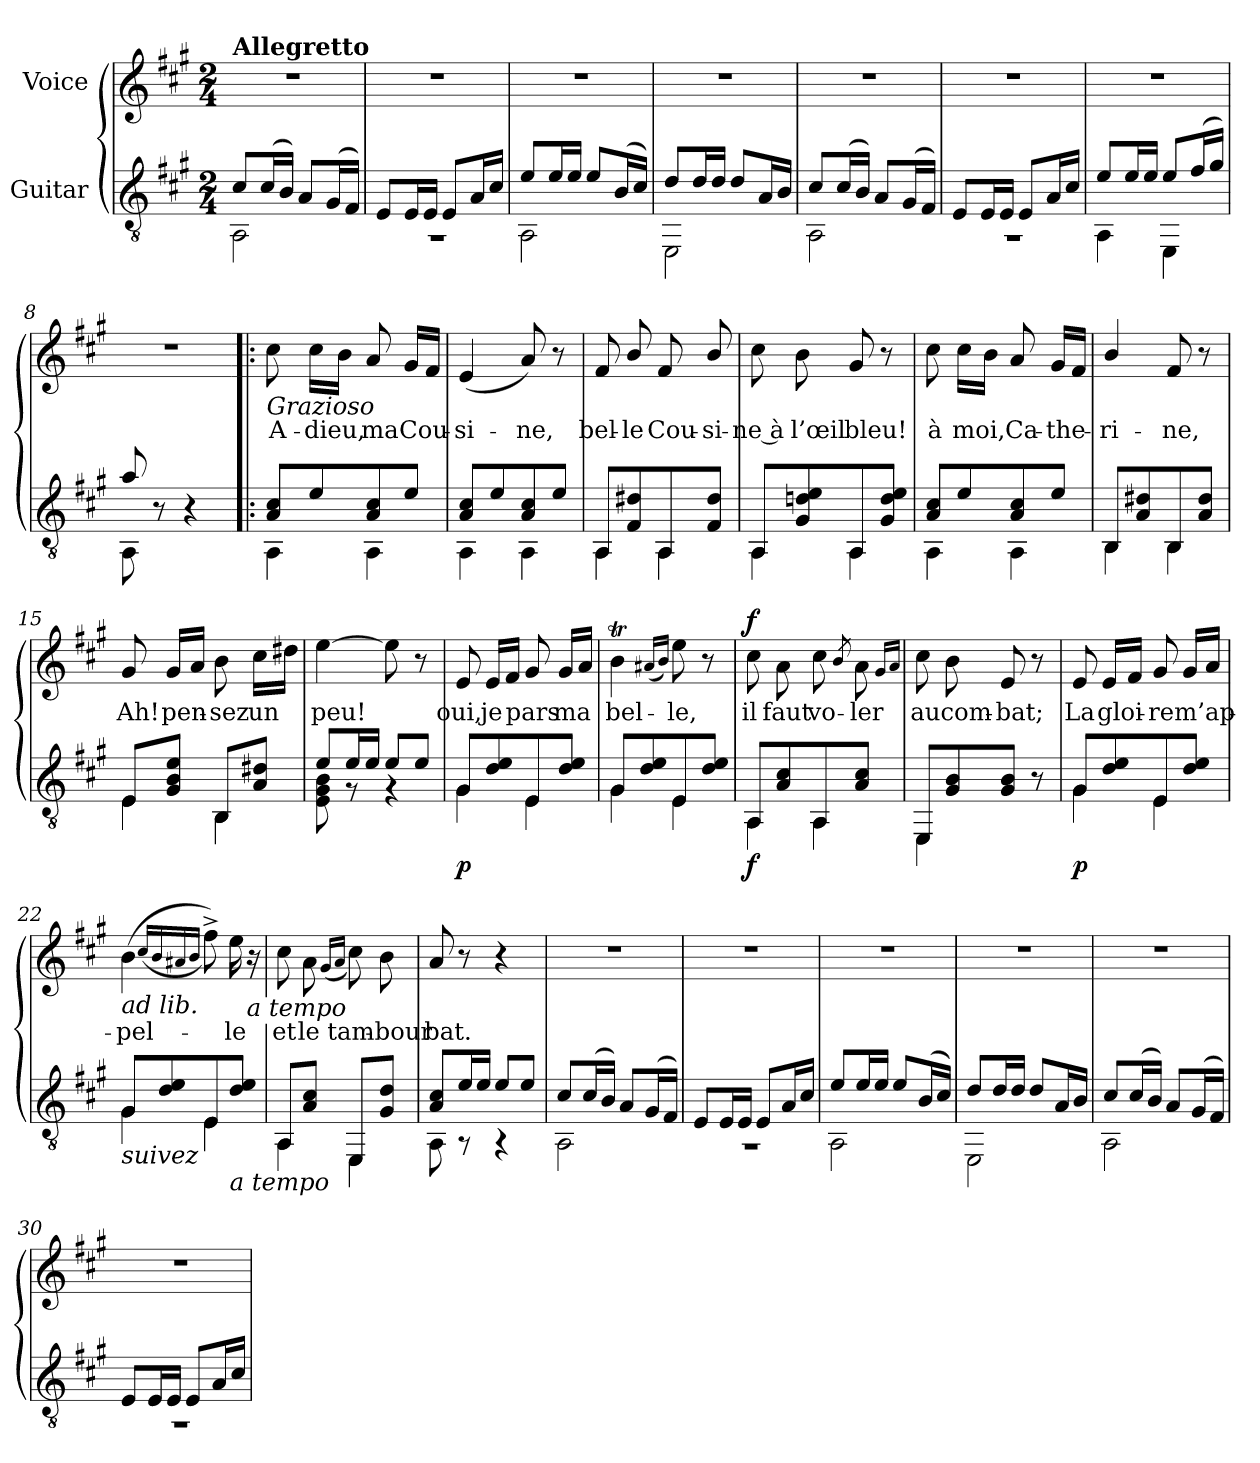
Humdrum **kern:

**kern	**dynam	**kern	**text	**dynam
*part2	*part2	*part1	*part1	*part1
*staff2	*staff2	*staff1	*staff1	*staff1
*I"Guitar	*	*I"Voice	*	*
*clefGv2	*	*clefG2	*	*
*k[f#c#g#]	*	*k[f#c#g#]	*	*
*M2/4	*	*M2/4	*	*
=1	=1	=1	=1	=1
*^	*	*	*	*
!	!	!	!LO:TX:a:B:t=Allegretto	!	!
8c#/L	2AA\	.	2r	.	.
(<16c#/L	.	.	.	.	.
16B/JJ)	.	.	.	.	.
8A/L	.	.	.	.	.
(<16G#/L	.	.	.	.	.
16F#/JJ)	.	.	.	.	.
=2	=2	=2	=2	=2	=2
8E/L	2r	.	2r	.	.
16E/L	.	.	.	.	.
16E/JJ	.	.	.	.	.
8E/L	.	.	.	.	.
16A/L	.	.	.	.	.
16c#/JJ	.	.	.	.	.
=3	=3	=3	=3	=3	=3
8e/L	2AA\	.	2r	.	.
16e/L	.	.	.	.	.
16e/JJ	.	.	.	.	.
8e/L	.	.	.	.	.
(<16B/L	.	.	.	.	.
16c#/JJ)	.	.	.	.	.
!!LO:LB:g=z
=4	=4	=4	=4	=4	=4
8d/L	2EE\	.	2r	.	.
16d/L	.	.	.	.	.
16d/JJ	.	.	.	.	.
8d/L	.	.	.	.	.
16A/L	.	.	.	.	.
16B/JJ	.	.	.	.	.
=5	=5	=5	=5	=5	=5
8c#/L	2AA\	.	2r	.	.
(<16c#/L	.	.	.	.	.
16B/JJ)	.	.	.	.	.
8A/L	.	.	.	.	.
(<16G#/L	.	.	.	.	.
16F#/JJ)	.	.	.	.	.
=6	=6	=6	=6	=6	=6
8E/L	2r	.	2r	.	.
16E/L	.	.	.	.	.
16E/JJ	.	.	.	.	.
8E/L	.	.	.	.	.
16A/L	.	.	.	.	.
16c#/JJ	.	.	.	.	.
=7	=7	=7	=7	=7	=7
8e/L	4AA\	.	2r	.	.
16e/L	.	.	.	.	.
16e/JJ	.	.	.	.	.
8e/L	4EE\	.	.	.	.
(<16f#/L	.	.	.	.	.
16g#/JJ)	.	.	.	.	.
=8	=8	=8	=8	=8	=8
8a/	8AA\	.	2r	.	.
8r	8ryy	.	.	.	.
4r	4ryy	.	.	.	.
!!LO:LB:g=z
=9!|:	=9!|:	=9!|:	=9!|:	=9!|:	=9!|:
!	!	!	!LO:TX:b:i:t=Grazioso	!	!
!	!	!	!	!LO:LY:b	!
8A/ 8c#/L	4AA\	.	8cc#\	A-	.
!	!	!	!	!LO:LY:b	!
8e/	.	.	16cc#\LL	-dieu,	.
.	.	.	16b\JJ	.	.
!	!	!	!	!LO:LY:b	!
8A/ 8c#/	4AA\	.	8a/	ma	.
!	!	!	!	!LO:LY:b	!
8e/J	.	.	16g#/LL	Cou-	.
.	.	.	16f#/JJ	.	.
=10	=10	=10	=10	=10	=10
!	!	!	!	!LO:LY:b	!
8A/ 8c#/L	4AA\	.	(4e/	-si-	.
8e/	.	.	.	.	.
!	!	!	!	!LO:LY:b	!
8A/ 8c#/	4AA\	.	8a/)	-ne,	.
8e/J	.	.	8r	.	.
=11	=11	=11	=11	=11	=11
!	!	!	!	!LO:LY:b	!
8AA/L	4AA\	.	8f#/	bel-	.
!	!	!	!	!LO:LY:b	!
8F#/ 8d#X/	.	.	8b/	-le	.
!	!	!	!	!LO:LY:b	!
8AA/	4AA\	.	8f#/	Cou-	.
!	!	!	!	!LO:LY:b	!
8F#/ 8d#/J	.	.	8b/	-si-	.
=12	=12	=12	=12	=12	=12
!	!	!	!	!LO:LY:b	!
8AA/L	4AA\	.	8cc#\	-ne à	.
!	!	!	!	!LO:LY:b	!
8G#/ 8dn/ 8e/	.	.	8b\	l’œil	.
!	!	!	!	!LO:LY:b	!
8AA/	4AA\	.	8g#/	bleu!	.
8G#/ 8d/ 8e/J	.	.	8r	.	.
!!LO:LB:g=z
=13	=13	=13	=13	=13	=13
!	!	!	!	!LO:LY:b	!
8A/ 8c#/L	4AA\	.	8cc#\	à	.
!	!	!	!	!LO:LY:b	!
8e/	.	.	16cc#\LL	moi,	.
.	.	.	16b\JJ	.	.
!	!	!	!	!LO:LY:b	!
8A/ 8c#/	4AA\	.	8a/	Ca-	.
!	!	!	!	!LO:LY:b	!
8e/J	.	.	16g#/LL	-the-	.
.	.	.	16f#/JJ	.	.
=14	=14	=14	=14	=14	=14
!	!	!	!	!LO:LY:b	!
8BB/L	4BB\	.	4b/	-ri-	.
8A/ 8d#X/	.	.	.	.	.
!	!	!	!	!LO:LY:b	!
8BB/	4BB\	.	8f#/	-ne,	.
8A/ 8d#/J	.	.	8r	.	.
=15	=15	=15	=15	=15	=15
!	!	!	!	!LO:LY:b	!
8E/L	4E\	.	8g#/	Ah!	.
!	!	!	!	!LO:LY:b	!
8G#/ 8B/ 8e/J	.	.	16g#/LL	pen-	.
.	.	.	16a/JJ	.	.
!	!	!	!	!LO:LY:b	!
8BB/L	4BB\	.	8b\	-sez	.
!	!	!	!	!LO:LY:b	!
8A/ 8d#X/J	.	.	16cc#\LL	un	.
.	.	.	16dd#X\JJ	.	.
=16	=16	=16	=16	=16	=16
!	!	!	!	!LO:LY:b	!
8e/L	8E\ 8G#\ 8B\	.	[4ee\	peu!	.
16e/L	8r	.	.	.	.
16e/JJ	.	.	.	.	.
8e/L	4r	.	8ee\]	.	.
8e/J	.	.	8r	.	.
!!LO:LB:g=z
=17	=17	=17	=17	=17	=17
!	!	!LO:DY:b	!	!LO:LY:b	!
8G#/L	4G#\	p	8e/	oui,	.
!	!	!	!	!LO:LY:b	!
8d/ 8e/	.	.	16e/LL	je	.
.	.	.	16f#/JJ	.	.
!	!	!	!	!LO:LY:b	!
8E/	4E\	.	8g#/	pars	.
!	!	!	!	!LO:LY:b	!
8d/ 8e/J	.	.	16g#/LL	ma	.
.	.	.	16a/JJ	.	.
=18	=18	=18	=18	=18	=18
!	!	!	!	!LO:LY:b	!
8G#/L	4G#\	.	4bT\	bel-	.
8d/ 8e/	.	.	.	.	.
.	.	.	(16qa#X/LL	.	.
.	.	.	16qb/JJ)	.	.
!	!	!	!	!LO:LY:b	!
8E/	4E\	.	8ee\	-le,	.
8d/ 8e/J	.	.	8r	.	.
=19	=19	=19	=19	=19	=19
!	!	!LO:DY:b	!	!LO:LY:b	!LO:DY:a
8AA/L	4AA\	f	8cc#\	il	f
!	!	!	!	!LO:LY:b	!
8A/ 8c#/	.	.	8a\	faut	.
!	!	!	!	!LO:LY:b	!
8AA/	4AA\	.	8cc#\	vo-	.
.	.	.	8qb/	.	.
!	!	!	!	!LO:LY:b	!
8A/ 8c#/J	.	.	8a\	-ler	.
.	.	.	16qg#/LL	.	.
.	.	.	16qa/JJ	.	.
=20	=20	=20	=20	=20	=20
!	!	!	!	!LO:LY:b	!
8EE/L	4EE\	.	8cc#\	au	.
!	!	!	!	!LO:LY:b	!
8G#/ 8B/	.	.	8b\	com-	.
!	!	!	!	!LO:LY:b	!
8G#/ 8B/J	4ryy	.	8e/	-bat;	.
8r	.	.	8r	.	.
!!LO:LB:g=z
=21	=21	=21	=21	=21	=21
!	!	!LO:DY:b	!	!LO:LY:b	!
8G#/L	4G#\	p	8e/	La	.
!	!	!	!	!LO:LY:b	!
8d/ 8e/	.	.	16e/LL	gloi-	.
.	.	.	16f#/JJ	.	.
!	!	!	!	!LO:LY:b	!
8E/	4E\	.	8g#/	-re	.
!	!	!	!	!LO:LY:b	!
8d/ 8e/J	.	.	16g#/LL	m’ap-	.
.	.	.	16a/JJ	.	.
=22	=22	=22	=22	=22	=22
!	!	!	!LO:TX:b:i:t=ad lib.	!	!
!LO:TX:b:i:t=suivez	!	!	!	!	!
!	!	!	!	!LO:LY:b	!
8G#/L	4G#\	.	(<4b\	-pel-	.
8d/ 8e/	.	.	.	.	.
.	.	.	(16qcc#/LL	.	.
.	.	.	16qb/	.	.
.	.	.	16qa#X/	.	.
.	.	.	16qb/JJ	.	.
8E/	4E\	.	8ff#^<\))	.	.
!LO:TX:b:i:t=a tempo	!	!	!	!	!
!	!	!	!	!LO:LY:b	!
8d/ 8e/J	.	.	16ee\	-le	.
!	!	!	!LO:TX:b:i:t=a tempo	!	!
.	.	.	16r	.	.
=23	=23	=23	=23	=23	=23
!	!	!	!	!LO:LY:b	!
8AA/L	4AA\	.	8cc#\	et	.
!	!	!	!	!LO:LY:b	!
8A/ 8c#/J	.	.	8a\	le	.
.	.	.	(16qg#/LL	.	.
.	.	.	16qa/JJ	.	.
!	!	!	!	!LO:LY:b	!
8EE/L	4EE\	.	8cc#\)	tam-	.
!	!	!	!	!LO:LY:b	!
8G#/ 8d/J	.	.	8b\	-bour	.
=24	=24	=24	=24	=24	=24
!	!	!	!	!LO:LY:b	!
8A/ 8c#/L	8AA\	.	8a/	bat.	.
16e/L	8r	.	8r	.	.
16e/JJ	.	.	.	.	.
8e/L	4r	.	4r	.	.
8e/J	.	.	.	.	.
!!LO:LB:g=z
=25	=25	=25	=25	=25	=25
8c#/L	2AA\	.	2r	.	.
(<16c#/L	.	.	.	.	.
16B/JJ)	.	.	.	.	.
8A/L	.	.	.	.	.
(<16G#/L	.	.	.	.	.
16F#/JJ)	.	.	.	.	.
=26	=26	=26	=26	=26	=26
8E/L	2r	.	2r	.	.
16E/L	.	.	.	.	.
16E/JJ	.	.	.	.	.
8E/L	.	.	.	.	.
16A/L	.	.	.	.	.
16c#/JJ	.	.	.	.	.
=27	=27	=27	=27	=27	=27
8e/L	2AA\	.	2r	.	.
16e/L	.	.	.	.	.
16e/JJ	.	.	.	.	.
8e/L	.	.	.	.	.
(<16B/L	.	.	.	.	.
16c#/JJ)	.	.	.	.	.
=28	=28	=28	=28	=28	=28
8d/L	2EE\	.	2r	.	.
16d/L	.	.	.	.	.
16d/JJ	.	.	.	.	.
8d/L	.	.	.	.	.
16A/L	.	.	.	.	.
16B/JJ	.	.	.	.	.
!!LO:PB:g=z
=29	=29	=29	=29	=29	=29
8c#/L	2AA\	.	2r	.	.
(<16c#/L	.	.	.	.	.
16B/JJ)	.	.	.	.	.
8A/L	.	.	.	.	.
(<16G#/L	.	.	.	.	.
16F#/JJ)	.	.	.	.	.
=30	=30	=30	=30	=30	=30
8E/L	2r	.	2r	.	.
16E/L	.	.	.	.	.
16E/JJ	.	.	.	.	.
8E/L	.	.	.	.	.
16A/L	.	.	.	.	.
16c#/JJ	.	.	.	.	.
*v	*v	*	*	*	*
=	=	=	=	=
*-	*-	*-	*-	*-
